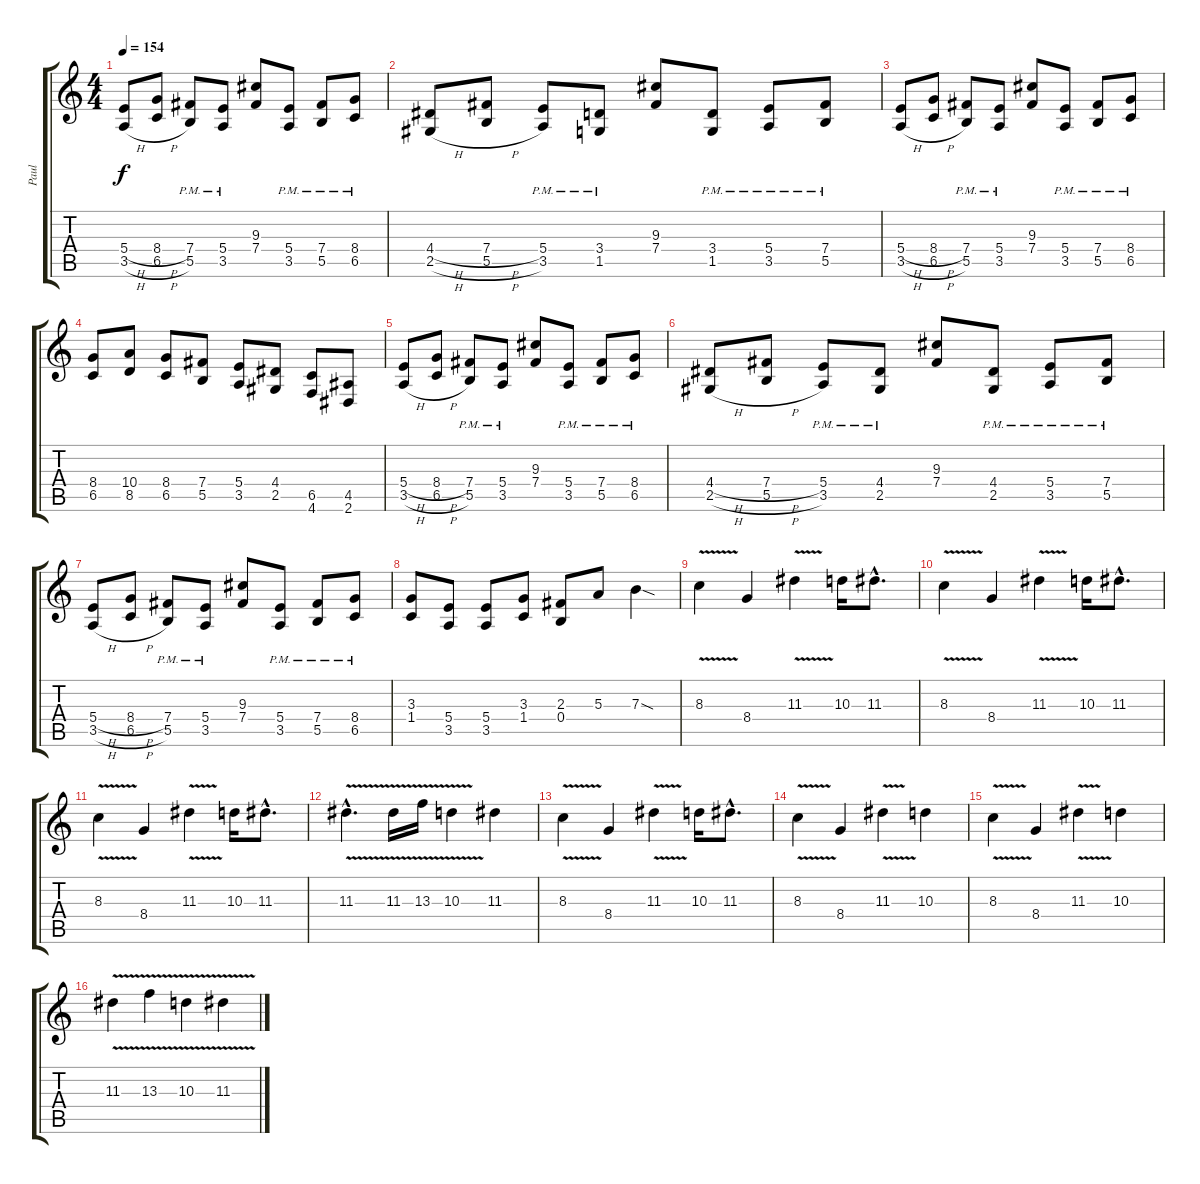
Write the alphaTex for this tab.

\track ("Paul" "Paul") {instrument distortionguitar}
\staff {score tabs}
\tuning (Db4 Ab3 E3 B2 Gb2 Db2) {hide}
\ts (4 4)
\tempo 154
\clef g2
\ks c
(5.4{h} 3.5{h}).8{dy f} (8.4{h} 6.5{h}).8 (7.4{pm} 5.5).8 (5.4{pm} 3.5{pm}).8 (9.3 7.4).8 (5.4{pm} 3.5{pm}).8 (7.4{pm} 5.5{pm}).8 (8.4{pm} 6.5{pm}).8 |
(4.4{h} 2.5{h}).8 (7.4{h} 5.5{h}).8 (5.4{pm} 3.5{pm}).8 (3.4{pm} 1.5{pm}).8 (9.3 7.4).8 (3.4{pm} 1.5{pm}).8 (5.4{pm} 3.5{pm}).8 (7.4{pm} 5.5{pm}).8 |
(5.4{h} 3.5{h}).8 (8.4{h} 6.5{h}).8 (7.4{pm} 5.5).8 (5.4{pm} 3.5{pm}).8 (9.3 7.4).8 (5.4{pm} 3.5{pm}).8 (7.4{pm} 5.5{pm}).8 (8.4{pm} 6.5{pm}).8 |
(8.4 6.5).8 (10.4 8.5).8 (8.4 6.5).8 (7.4 5.5).8 (5.4 3.5).8 (4.4 2.5).8 (6.5 4.6).8 (4.5 2.6).8 |
(5.4{h} 3.5{h}).8 (8.4{h} 6.5{h}).8 (7.4{pm} 5.5).8 (5.4{pm} 3.5{pm}).8 (9.3 7.4).8 (5.4{pm} 3.5{pm}).8 (7.4{pm} 5.5{pm}).8 (8.4{pm} 6.5{pm}).8 |
(4.4{h} 2.5{h}).8 (7.4{h} 5.5{h}).8 (5.4{pm} 3.5{pm}).8 (4.4{pm} 2.5{pm}).8 (9.3 7.4).8 (4.4{pm} 2.5{pm}).8 (5.4{pm} 3.5{pm}).8 (7.4{pm} 5.5{pm}).8 |
(5.4{h} 3.5{h}).8 (8.4{h} 6.5{h}).8 (7.4{pm} 5.5).8 (5.4{pm} 3.5{pm}).8 (9.3 7.4).8 (5.4{pm} 3.5{pm}).8 (7.4{pm} 5.5{pm}).8 (8.4{pm} 6.5{pm}).8 |
(3.3 1.4).8 (5.4 3.5).8 (5.4 3.5).8 (3.3 1.4).8 (2.3 0.4).8 5.3.8 7.3{sod}.4 |
8.3{v}.4 8.4.4 11.3{v}.4 10.3.16 11.3{hac}.8{d} |
8.3{v}.4 8.4.4 11.3{v}.4 10.3.16 11.3{hac}.8{d} |
8.3{v}.4 8.4.4 11.3{v}.4 10.3.16 11.3{hac}.8{d} |
11.3{v hac}.4{d} 11.3{v}.16 13.3{v}.16 10.3{v}.4 11.3.4 |
8.3{v}.4 8.4.4 11.3{v}.4 10.3.16 11.3{hac}.8{d} |
8.3{v}.4 8.4.4 11.3{v}.4 10.3.4 |
8.3{v}.4 8.4.4 11.3{v}.4 10.3.4 |
11.3{v}.4 13.3{v}.4 10.3{v}.4 11.3{v}.4
